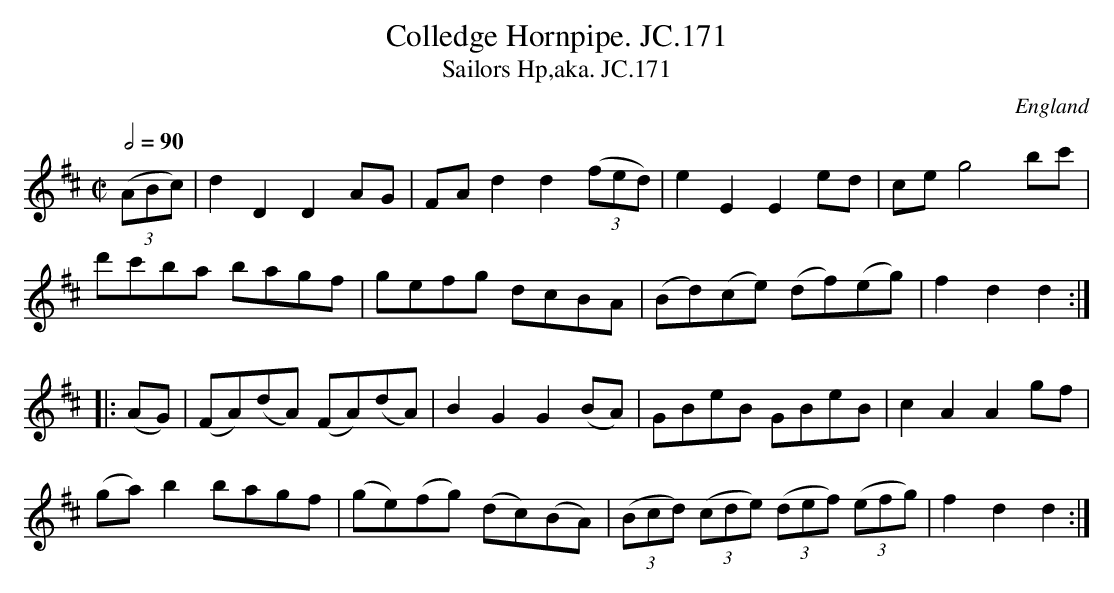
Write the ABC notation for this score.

X:1
T:Colledge Hornpipe. JC.171
T:Sailors Hp,aka. JC.171
O:England
M:C|
L:1/8
Q:2/4=90
K:D major
((3ABc)|\
d2D2D2AG|FAd2d2((3fed)|e2E2E2ed|ceg4bc'|!
d'c'ba bagf|gefg dcBA|(Bd)(ce) (df)(eg)|f2d2d2:|!
|:(AG)|(FA)(dA) (FA)(dA)|B2G2G2(BA)|GBeB GBeB|c2A2A2gf|!
(ga)b2bagf|(ge)(fg) (dc)(BA)|((3Bcd) ((3cde) ((3def) ((3efg)|f2d2d2:|
